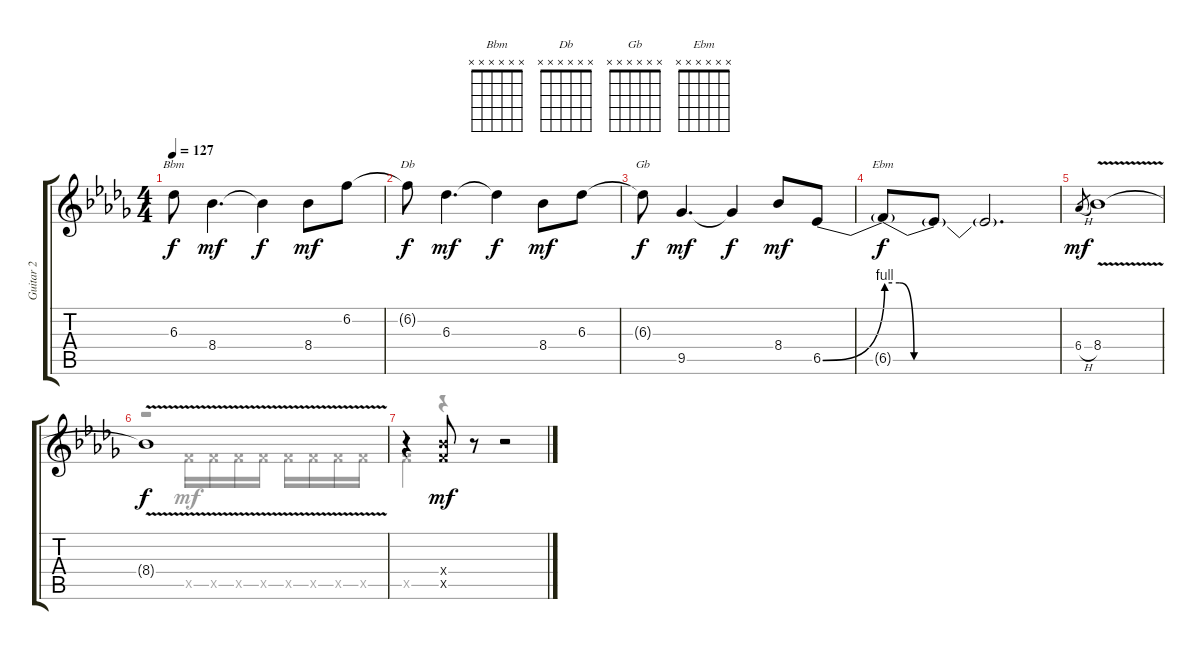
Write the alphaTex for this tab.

\track ("Guitar 2" "Guitar 2") {instrument distortionguitar}
\staff {score tabs}
\tuning (E4 B3 G3 D3 A2 E2) {hide}
\chord ("Bbm" x x x x x x)
\chord ("Db" x x x x x x)
\chord ("Gb" x x x x x x)
\chord ("Ebm" x x x x x x)
\voice
\ts (4 4)
\tempo 127
\clef g2
\ks bbminor
6.3{t}.8{ch "Bbm" dy f} 8.4.4{d dy mf} 8.4{t}.4{dy f} 8.4.8{dy mf} 6.2.8 |
6.2{t}.8{ch "Db" dy f} 6.3.4{d dy mf} 6.3{t}.4{dy f} 8.4.8{dy mf} 6.3.8 |
6.3{t}.8{ch "Gb" dy f} 9.5.4{d dy mf} 9.5{t}.4{dy f} 8.4.8{dy mf} 6.5{be (bend 0 0 60 4)}.8 |
6.5{be (custom 0 4 5 4 10 0 60 0) t}.8{ch "Ebm" dy f} 6.5{t}.8 6.5{t}.2{d} |
6.4{h}.8{gr dy mf} 8.4{v}.1 |
8.4{t}.1{dy f} |
r.4 (8.4{x} 8.5{x}).8{dy mf} r.8 r.2
\voice
\clef g2
\ottava regular
\simile none
\ks bbminor
|
|
|
|
|
r.2 8.5{x}.16 8.5{x}.16 8.5{x}.16 8.5{x}.16 8.5{x}.16 8.5{x}.16 8.5{x}.16 8.5{x}.16 |
8.5{x}.4 r.4 r.2
